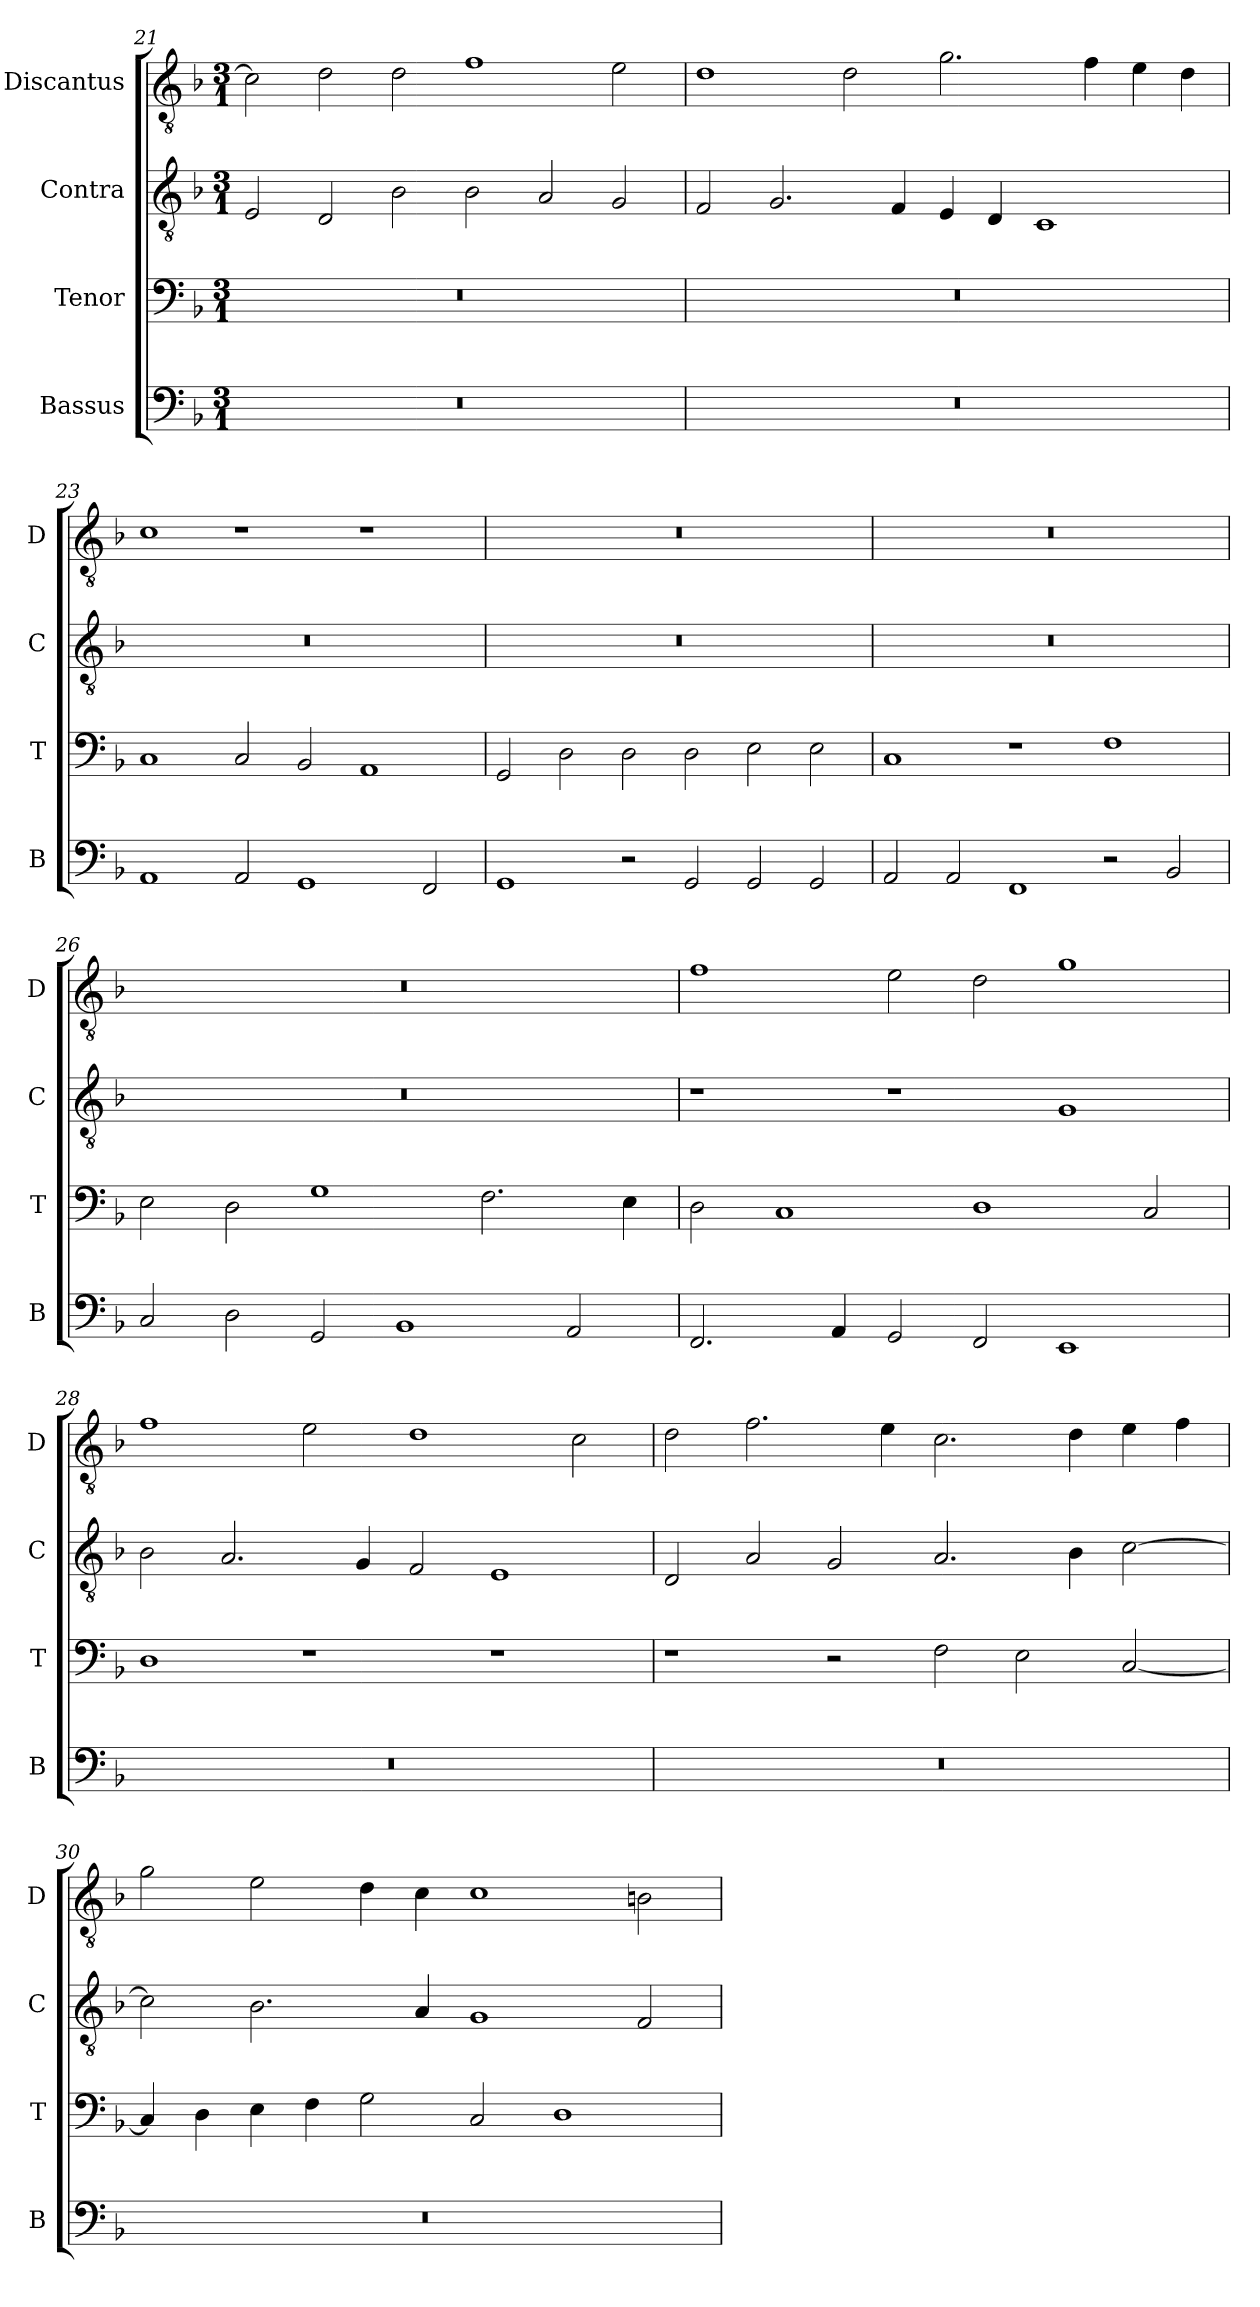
**kern	**kern	**kern	**kern
*part4	*part3	*part2	*part1
*staff4	*staff3	*staff2	*staff1
*I"Bassus	*I"Tenor	*I"Contra	*I"Discantus
*I'B	*I'T	*I'C	*I'D
*clefF4	*clefF4	*clefGv2	*clefGv2
*k[b-]	*k[b-]	*k[b-]	*k[b-]
*M3/1	*M3/1	*M3/1	*M3/1
=21	=21	=21	=21
0.r	0.r	2E/	2c\]
.	.	2D/	2d\
.	.	2B-\	2d\
.	.	2B-\	1f
.	.	2A/	.
.	.	2G/	2e\
=22	=22	=22	=22
0.r	0.r	2F/	1d
.	.	2.G/	.
.	.	.	2d\
.	.	4F/	.
.	.	4E/	2.g\
.	.	4D/	.
.	.	1C	.
.	.	.	4f\
.	.	.	4e\
.	.	.	4d\
=23	=23	=23	=23
1AA	1C	0.r	1c
2AA/	2C/	.	1r
1GG	2BB-/	.	.
.	1AA	.	1r
2FF/	.	.	.
=24	=24	=24	=24
1GG	2GG/	0.r	0.r
.	2D\	.	.
2r	2D\	.	.
2GG/	2D\	.	.
2GG/	2E\	.	.
2GG/	2E\	.	.
=25	=25	=25	=25
2AA/	1C	0.r	0.r
2AA/	.	.	.
1FF	1r	.	.
2r	1F	.	.
2BB-/	.	.	.
=26	=26	=26	=26
2C/	2E\	0.r	0.r
2D\	2D\	.	.
2GG/	1G	.	.
1BB-	.	.	.
.	2.F\	.	.
2AA/	.	.	.
.	4E\	.	.
=27	=27	=27	=27
2.FF/	2D\	1r	1f
.	1C	.	.
4AA/	.	.	.
2GG/	.	1r	2e\
2FF/	1D	.	2d\
1EE	.	1G	1g
.	2C/	.	.
=28	=28	=28	=28
0.r	1D	2B-\	1f
.	.	2.A/	.
.	1r	.	2e\
.	.	4G/	.
.	.	2F/	1d
.	1r	1E	.
.	.	.	2c\
=29	=29	=29	=29
0.r	1r	2D/	2d\
.	.	2A/	2.f\
.	2r	2G/	.
.	.	.	4e\
.	2F\	2.A/	2.c\
.	2E\	.	.
.	.	4B-\	4d\
.	[2C/	[2c\	4e\
.	.	.	4f\
=30	=30	=30	=30
0.r	4C/]	2c\]	2g\
.	4D\	.	.
.	4E\	2.B-\	2e\
.	4F\	.	.
.	2G\	.	4d\
.	.	4A/	4c\
.	2C/	1G	1c
.	1D	.	.
.	.	2F/	2Bn\
=	=	=	=
*-	*-	*-	*-
